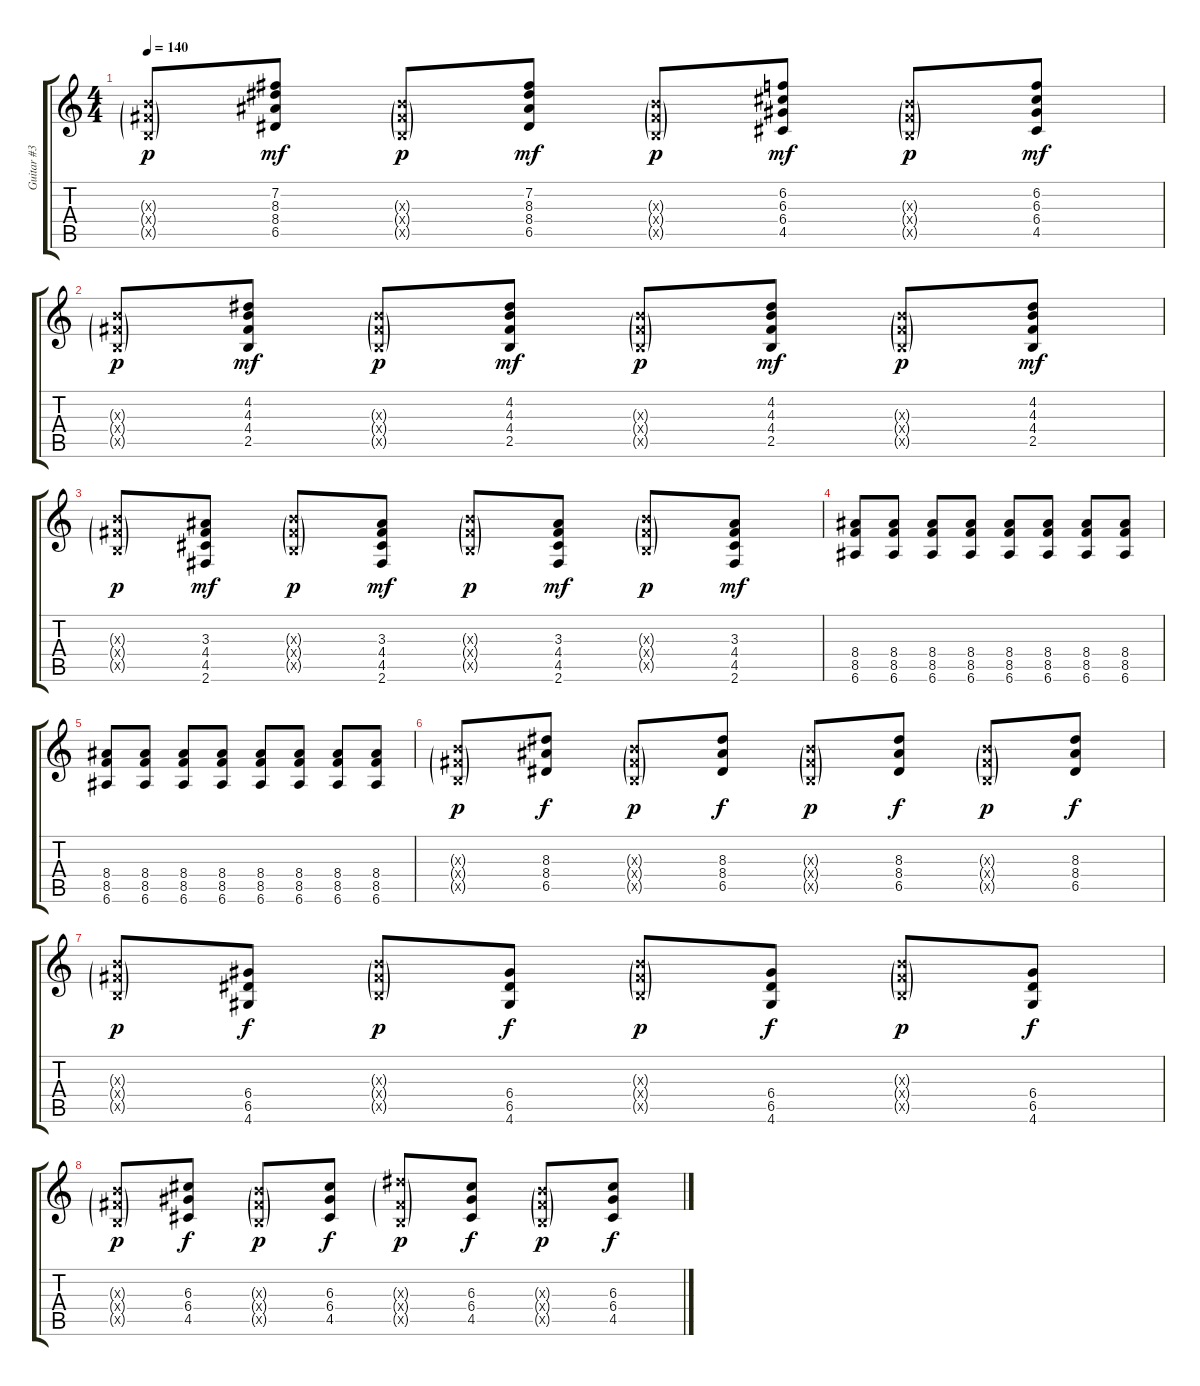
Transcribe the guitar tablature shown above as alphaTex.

\track ("Guitar #3" "Guitar #3") {instrument electricguitarclean}
\staff {score tabs}
\tuning (E4 B3 G3 D3 A2 E2) {hide}
\ts (4 4)
\tempo 140
\clef g2
\ks c
(4.3{g x} 4.4{g x} 2.5{g x}).8{dy p} (7.2 8.3 8.4 6.5).8{dy mf} (4.3{g x} 4.4{g x} 2.5{g x}).8{dy p} (7.2 8.3 8.4 6.5).8{dy mf} (4.3{g x} 4.4{g x} 2.5{g x}).8{dy p} (6.2 6.3 6.4 4.5).8{dy mf} (4.3{g x} 4.4{g x} 2.5{g x}).8{dy p} (6.2 6.3 6.4 4.5).8{dy mf} |
(4.3{g x} 4.4{g x} 2.5{g x}).8{dy p} (4.2 4.3 4.4 2.5).8{dy mf} (4.3{g x} 4.4{g x} 2.5{g x}).8{dy p} (4.2 4.3 4.4 2.5).8{dy mf} (4.3{g x} 4.4{g x} 2.5{g x}).8{dy p} (4.2 4.3 4.4 2.5).8{dy mf} (4.3{g x} 4.4{g x} 2.5{g x}).8{dy p} (4.2 4.3 4.4 2.5).8{dy mf} |
(4.3{g x} 4.4{g x} 2.5{g x}).8{dy p} (3.3 4.4 4.5 2.6).8{dy mf} (4.3{g x} 4.4{g x} 2.5{g x}).8{dy p} (3.3 4.4 4.5 2.6).8{dy mf} (4.3{g x} 4.4{g x} 2.5{g x}).8{dy p} (3.3 4.4 4.5 2.6).8{dy mf} (4.3{g x} 4.4{g x} 2.5{g x}).8{dy p} (3.3 4.4 4.5 2.6).8{dy mf} |
(8.4 8.5 6.6).8 (8.4 8.5 6.6).8 (8.4 8.5 6.6).8 (8.4 8.5 6.6).8 (8.4 8.5 6.6).8 (8.4 8.5 6.6).8 (8.4 8.5 6.6).8 (8.4 8.5 6.6).8 |
(8.4 8.5 6.6).8 (8.4 8.5 6.6).8 (8.4 8.5 6.6).8 (8.4 8.5 6.6).8 (8.4 8.5 6.6).8 (8.4 8.5 6.6).8 (8.4 8.5 6.6).8 (8.4 8.5 6.6).8 |
(4.3{g x} 4.4{g x} 2.5{g x}).8{dy p} (8.3 8.4 6.5).8{dy f} (4.3{g x} 4.4{g x} 2.5{g x}).8{dy p} (8.3 8.4 6.5).8{dy f} (4.3{g x} 4.4{g x} 2.5{g x}).8{dy p} (8.3 8.4 6.5).8{dy f} (4.3{g x} 4.4{g x} 2.5{g x}).8{dy p} (8.3 8.4 6.5).8{dy f} |
(4.3{g x} 4.4{g x} 2.5{g x}).8{dy p} (6.4 6.5 4.6).8{dy f} (4.3{g x} 4.4{g x} 2.5{g x}).8{dy p} (6.4 6.5 4.6).8{dy f} (4.3{g x} 4.4{g x} 2.5{g x}).8{dy p} (6.4 6.5 4.6).8{dy f} (4.3{g x} 4.4{g x} 2.5{g x}).8{dy p} (6.4 6.5 4.6).8{dy f} |
(4.3{g x} 4.4{g x} 2.5{g x}).8{dy p} (6.3 6.4 4.5).8{dy f} (4.3{g x} 4.4{g x} 2.5{g x}).8{dy p} (6.3 6.4 4.5).8{dy f} (8.3{g x} 4.4{g x} 2.5{g x}).8{dy p} (6.3 6.4 4.5).8{dy f} (4.3{g x} 4.4{g x} 2.5{g x}).8{dy p} (6.3 6.4 4.5).8{dy f}
